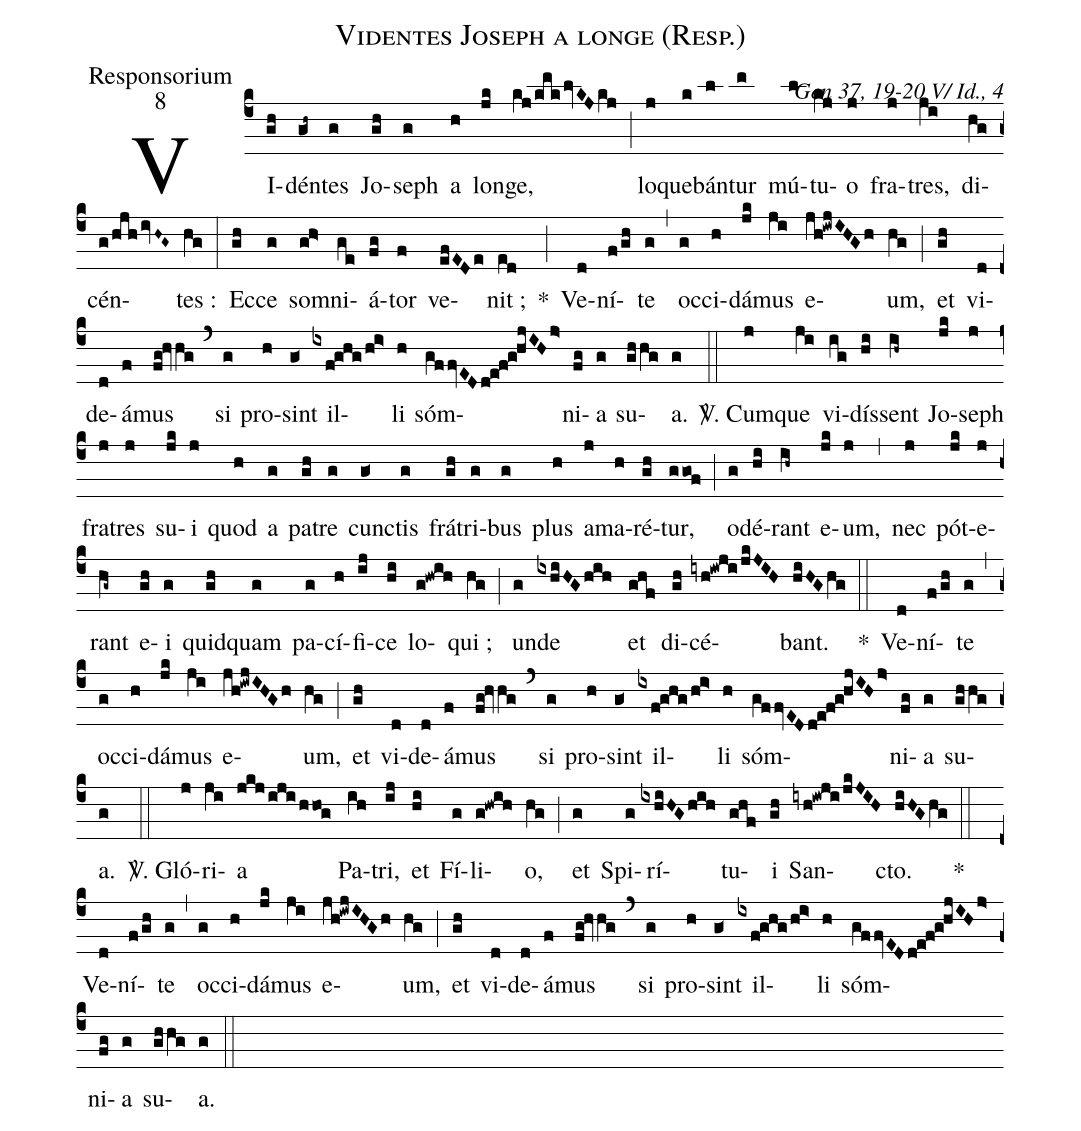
name:Videntes Joseph a longe (Resp.);
office-part:Responsorium;
mode:8;
commentary:Gen 37, 19-20 V/ Id., 4;
%%
(c4)VI(gh)dén(gh~)tes(g) Jo(gh)seph(g) a(h) lon(jk)ge,(kj/kmk/lvKJkj) (;) lo(j)que(k)bán(l)tur(m) mú(l)tu(kj)o(j) fra(j)tres,(ji) di(hg)cén(g/hjh/ivH~G~)tes :(hg) (:) Ec(gh)ce(g) som(gh>)ni(ge)á(fg)tor(f) ve(efEDe)nit ;(ed) *(;) Ve(d)ní(f/gh)te(g) (,) oc(g)ci(h)dá(jk)mus(ji) e(jh!iwjIHGh)um,(hg) (;) et(gh) vi(d)de(d)á(f)mus(fg!hvhg) (`) si(g) pro(h)sint(g<) il(ixf!ghg/hi>)li(h) sóm(gffvEDd!e!f!g!hjIHj>)ni(fg)a(g) su(ghhg)a.(g) (::)

<sp>V/</sp>. Cum(j)que(ji) vi(ig)dís(hi)sent(ih~) Jo(jk)seph(j) fra(j)tres(j) su(jk)i(j) quod(h) a(g) pa(gh)tre(g) cunc(g<)tis(g) frá(gh)tri(g)bus(g) plus(h) a(j)ma(h)ré(gh)tur,(ggof) (;) o(g)dé(hi)rant(ih~) e(jk)um,(j) (,) nec(j) pót(jk)e(j)rant(hg~) e(gh)i(g) quid(gh)quam(g) pa(g)cí(h)fi(ij)ce(hi) lo(g!hwih)qui ;(hg) (;) un(g)de(ixhiHGhih) et(ghf) di(gh)cé(iyh!iwji/jkJIH)bant.(hiHGhg) (::)
*() Ve(d)ní(f/gh)te(g) (,) oc(g)ci(h)dá(jk)mus(ji) e(jh!iwjIHGh)um,(hg) (;) et(gh) vi(d)de(d)á(f)mus(fg!hvhg) (`) si(g) pro(h)sint(g<) il(ixf!ghg/hi>)li(h) sóm(gffvEDd!e!f!g!hjIHj>)ni(fg)a(g) su(ghhg)a.(g) (::)

<sp>V/</sp>. Gló(j)ri(ji)a(jkj/iji/hhog) Pa(ih)tri,(ij) et(hi) Fí(g)li(g!hwih)o,(hg) (;) et(g) Spi(g)rí(ixhiHG/hih)tu(ghf)i(gh) San(iyh!iwji/jkJIH)cto.(hiHGhg) (::)
*() Ve(d)ní(f/gh)te(g) (,) oc(g)ci(h)dá(jk)mus(ji) e(jh!iwjIHGh)um,(hg) (;) et(gh) vi(d)de(d)á(f)mus(fg!hvhg) (`) si(g) pro(h)sint(g<) il(ixf!ghg/hi>)li(h) sóm(gffvEDd!e!f!g!hjIHj>)ni(fg)a(g) su(ghhg)a.(g) (::)
